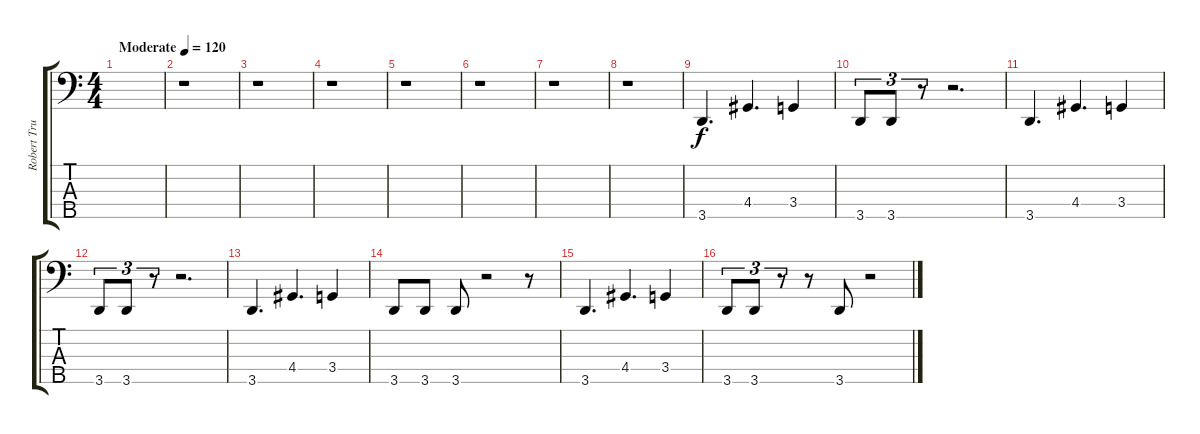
\track ("Robert Trujillo Bass" "Robert Tru") {instrument electricbassfinger}
\staff {score tabs}
\tuning (G2 D2 A1 E1 B0) {hide}
\ts (4 4)
\section ("" "")
\tempo (120 "Moderate")
\clef f4
\ks c
|
r.1 |
r.1 |
r.1 |
r.1 |
r.1 |
r.1 |
r.1 |
3.5.4{d} 4.4.4{d} 3.4.4 |
3.5.8{tu (3 2)} 3.5.8{tu (3 2)} r.8{tu (3 2)} r.2{d} |
3.5.4{d} 4.4.4{d} 3.4.4 |
3.5.8{tu (3 2)} 3.5.8{tu (3 2)} r.8{tu (3 2)} r.2{d} |
3.5.4{d} 4.4.4{d} 3.4.4 |
3.5.8 3.5.8 3.5.8 r.2 r.8 |
3.5.4{d} 4.4.4{d} 3.4.4 |
3.5.8{tu (3 2)} 3.5.8{tu (3 2)} r.8{tu (3 2)} r.8 3.5.8 r.2
